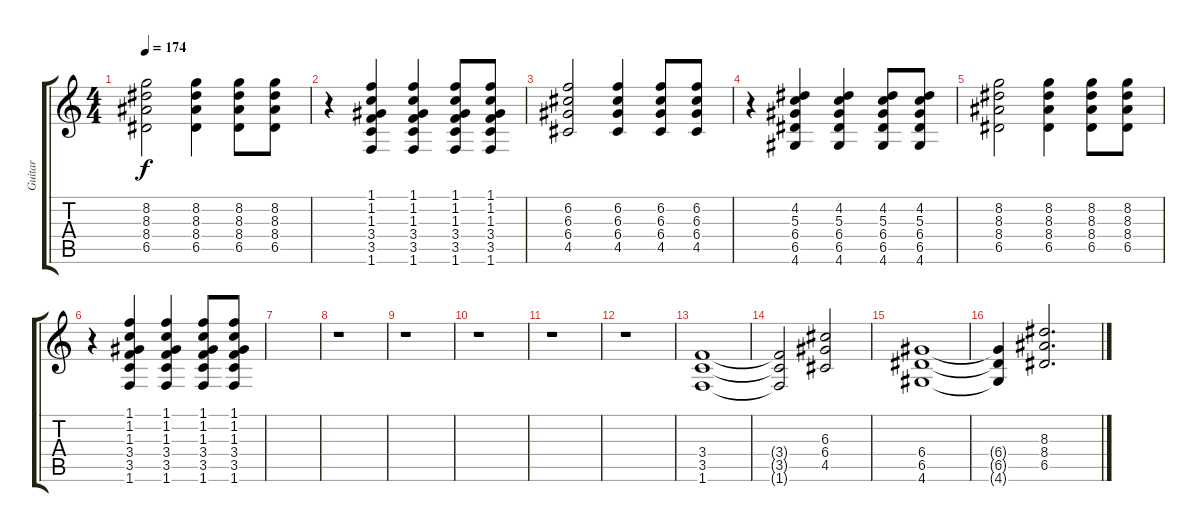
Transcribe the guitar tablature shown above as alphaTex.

\track ("Guitar" "Guitar") {instrument acousticguitarsteel}
\staff {score tabs}
\tuning (E4 B3 G3 D3 A2 E2) {hide}
\ts (4 4)
\tempo 174
\clef g2
\ks c
(8.2 8.3 8.4 6.5).2{dy f} (8.2 8.3 8.4 6.5).4 (8.2 8.3 8.4 6.5).8 (8.2 8.3 8.4 6.5).8 |
r.4 (1.1 1.2 1.3 3.4 3.5 1.6).4 (1.1 1.2 1.3 3.4 3.5 1.6).4 (1.1 1.2 1.3 3.4 3.5 1.6).8 (1.1 1.2 1.3 3.4 3.5 1.6).8 |
(6.2 6.3 6.4 4.5).2 (6.2 6.3 6.4 4.5).4 (6.2 6.3 6.4 4.5).8 (6.2 6.3 6.4 4.5).8 |
r.4 (4.2 5.3 6.4 6.5 4.6).4 (4.2 5.3 6.4 6.5 4.6).4 (4.2 5.3 6.4 6.5 4.6).8 (4.2 5.3 6.4 6.5 4.6).8 |
(8.2 8.3 8.4 6.5).2 (8.2 8.3 8.4 6.5).4 (8.2 8.3 8.4 6.5).8 (8.2 8.3 8.4 6.5).8 |
r.4 (1.1 1.2 1.3 3.4 3.5 1.6).4 (1.1 1.2 1.3 3.4 3.5 1.6).4 (1.1 1.2 1.3 3.4 3.5 1.6).8 (1.1 1.2 1.3 3.4 3.5 1.6).8 |
|
r.1 |
r.1 |
r.1 |
r.1 |
r.1 |
(3.4 3.5 1.6).1{instrument distortionguitar} |
(3.4{t} 3.5{t} 1.6{t}).2 (6.3 6.4 4.5).2 |
(6.4 6.5 4.6).1 |
(6.4{t} 6.5{t} 4.6{t}).4 (8.3 8.4 6.5).2{d}
